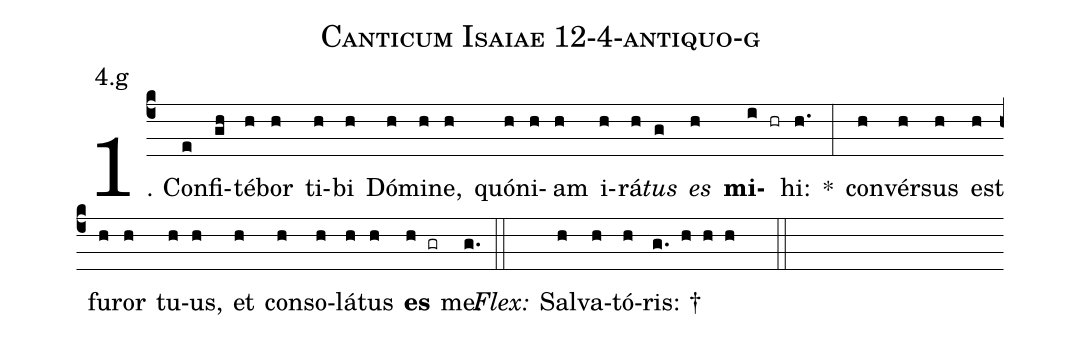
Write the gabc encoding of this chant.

name: Canticum Isaiae 12-4-antiquo-g;
annotation: 4.g;
%%
(c4)1. Con(e)fi(gh)té(h)bor(h) ti(h)bi(h) Dó(h)mi(h)ne,(h) quón(h)i(h)am(h) i(h)rá(h)<i>tus</i>(g) <i>es</i>(h) <b>mi</b>(i hr)hi:(h.) *(:) con(h)vér(h)sus(h) est(h) fu(h)ror(h) tu(h)us,(h) et(h) con(h)so(h)lá(h)tus(h) <b>es</b>(h gr) me.(g.) (::)
<i>Flex:</i>()  Sal(h)va(h)tó(h)ris: †(g. h h h  ::)
